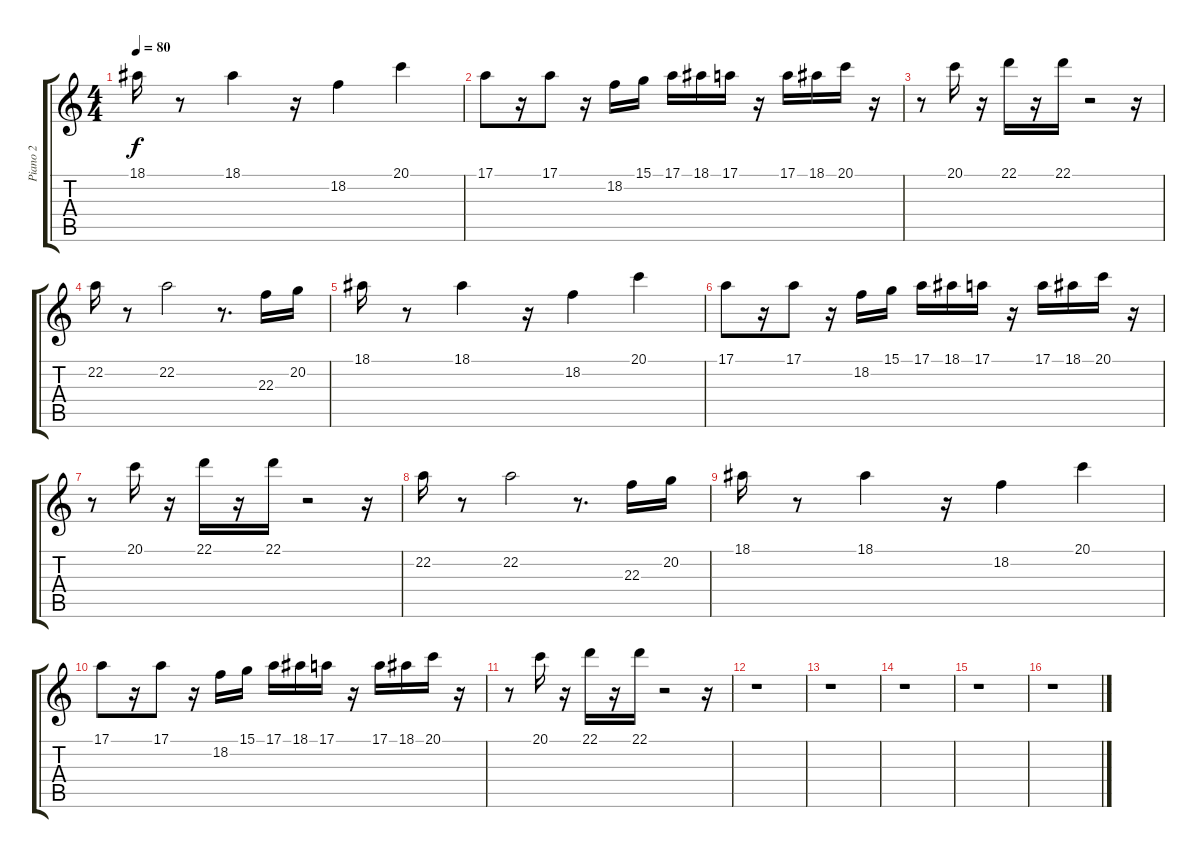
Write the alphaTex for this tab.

\track ("Piano 2" "Piano 2") {instrument electricpiano2}
\staff {score tabs}
\tuning (E4 B3 G3 D3 A2 E2) {hide}
\ts (4 4)
\tempo 80
\clef g2
\ks c
18.1.16{dy f} r.8 18.1.4 r.16 18.2.4 20.1.4 |
17.1.8 r.16 17.1.8 r.16 18.2.16 15.1.16 17.1.16 18.1.16 17.1.16 r.16 17.1.16 18.1.16 20.1.16 r.16 |
r.8 20.1.16 r.16 22.1.16 r.16 22.1.16 r.2 r.16 |
22.2.16 r.8 22.2.2 r.8{d} 22.3.16 20.2.16 |
18.1.16 r.8 18.1.4 r.16 18.2.4 20.1.4 |
17.1.8 r.16 17.1.8 r.16 18.2.16 15.1.16 17.1.16 18.1.16 17.1.16 r.16 17.1.16 18.1.16 20.1.16 r.16 |
r.8 20.1.16 r.16 22.1.16 r.16 22.1.16 r.2 r.16 |
22.2.16 r.8 22.2.2 r.8{d} 22.3.16 20.2.16 |
18.1.16 r.8 18.1.4 r.16 18.2.4 20.1.4 |
17.1.8 r.16 17.1.8 r.16 18.2.16 15.1.16 17.1.16 18.1.16 17.1.16 r.16 17.1.16 18.1.16 20.1.16 r.16 |
r.8 20.1.16 r.16 22.1.16 r.16 22.1.16 r.2 r.16 |
r.1 |
r.1 |
r.1 |
r.1 |
r.1
